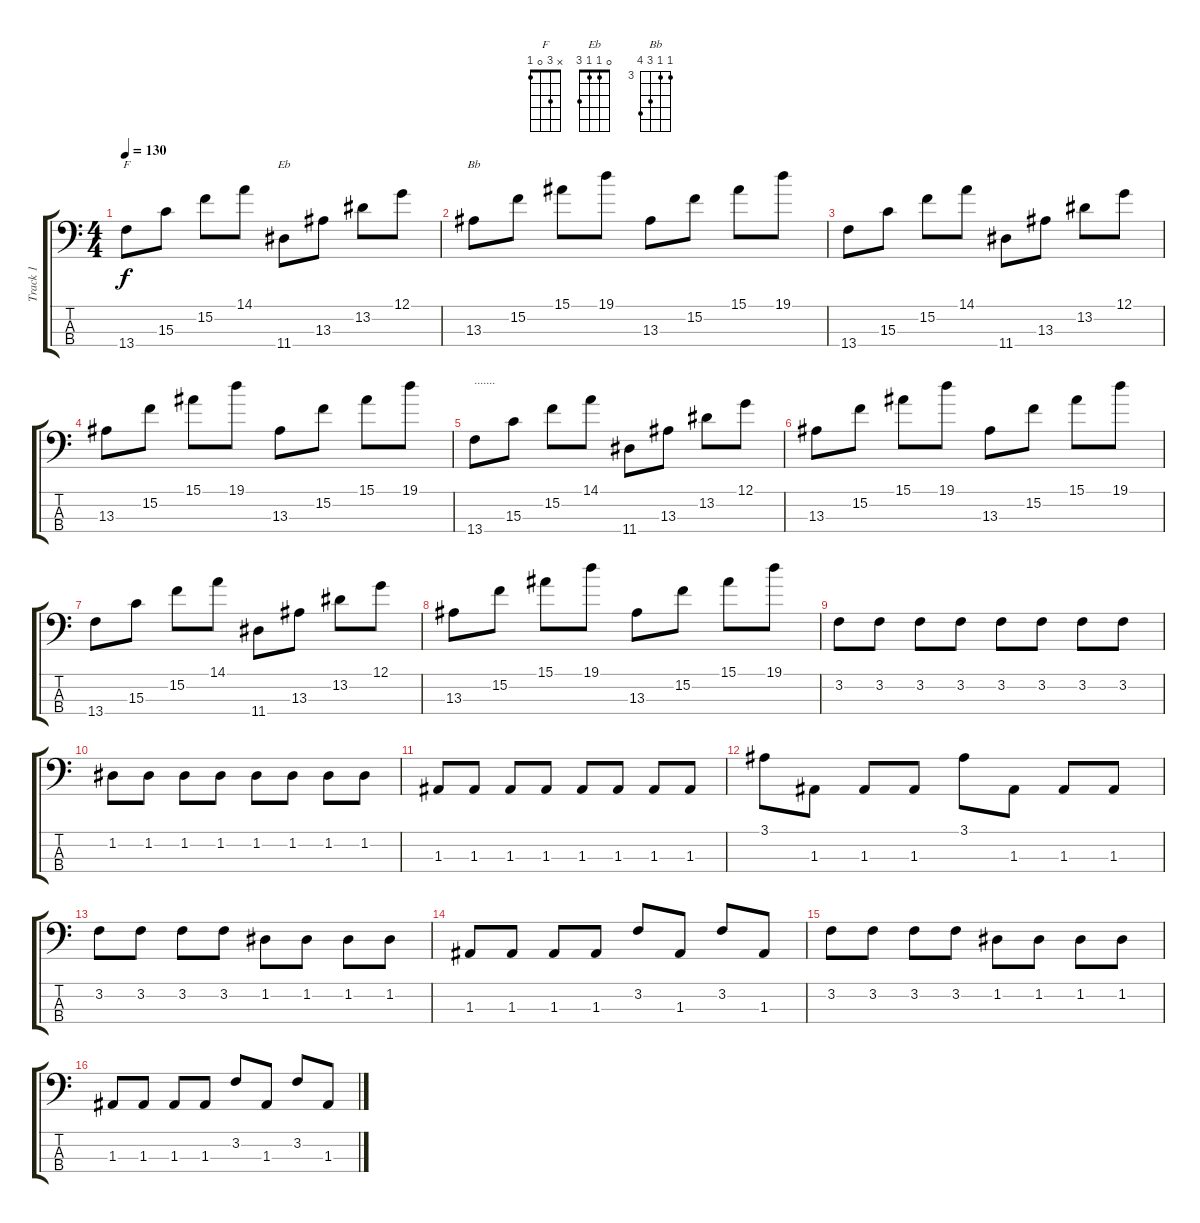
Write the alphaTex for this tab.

\track ("Track 1" "Track 1") {instrument electricbasspick}
\staff {score tabs}
\tuning (G2 D2 A1 E1) {hide}
\chord ("F" x 3 0 1)
\chord ("Eb" 0 1 1 3)
\chord ("Bb" 3 3 5 6) {firstfret 3}
\ts (4 4)
\tempo 130
\clef f4
\ks c
13.4.8{ch "F" dy f instrument electricbasspick} 15.3.8 15.2.8 14.1.8 11.4.8{ch "Eb"} 13.3.8 13.2.8 12.1.8 |
13.3.8{ch "Bb"} 15.2.8 15.1.8 19.1.8 13.3.8 15.2.8 15.1.8 19.1.8 |
13.4.8 15.3.8 15.2.8 14.1.8 11.4.8 13.3.8 13.2.8 12.1.8 |
13.3.8 15.2.8 15.1.8 19.1.8 13.3.8 15.2.8 15.1.8 19.1.8 |
13.4.8{txt "......."} 15.3.8 15.2.8 14.1.8 11.4.8 13.3.8 13.2.8 12.1.8 |
13.3.8 15.2.8 15.1.8 19.1.8 13.3.8 15.2.8 15.1.8 19.1.8 |
13.4.8 15.3.8 15.2.8 14.1.8 11.4.8 13.3.8 13.2.8 12.1.8 |
13.3.8 15.2.8 15.1.8 19.1.8 13.3.8 15.2.8 15.1.8 19.1.8 |
3.2.8 3.2.8 3.2.8 3.2.8 3.2.8 3.2.8 3.2.8 3.2.8 |
1.2.8 1.2.8 1.2.8 1.2.8 1.2.8 1.2.8 1.2.8 1.2.8 |
1.3.8 1.3.8 1.3.8 1.3.8 1.3.8 1.3.8 1.3.8 1.3.8 |
3.1.8 1.3.8 1.3.8 1.3.8 3.1.8 1.3.8 1.3.8 1.3.8 |
3.2.8 3.2.8 3.2.8 3.2.8 1.2.8 1.2.8 1.2.8 1.2.8 |
1.3.8 1.3.8 1.3.8 1.3.8 3.2.8 1.3.8 3.2.8 1.3.8 |
3.2.8 3.2.8 3.2.8 3.2.8 1.2.8 1.2.8 1.2.8 1.2.8 |
1.3.8 1.3.8 1.3.8 1.3.8 3.2.8 1.3.8 3.2.8 1.3.8
